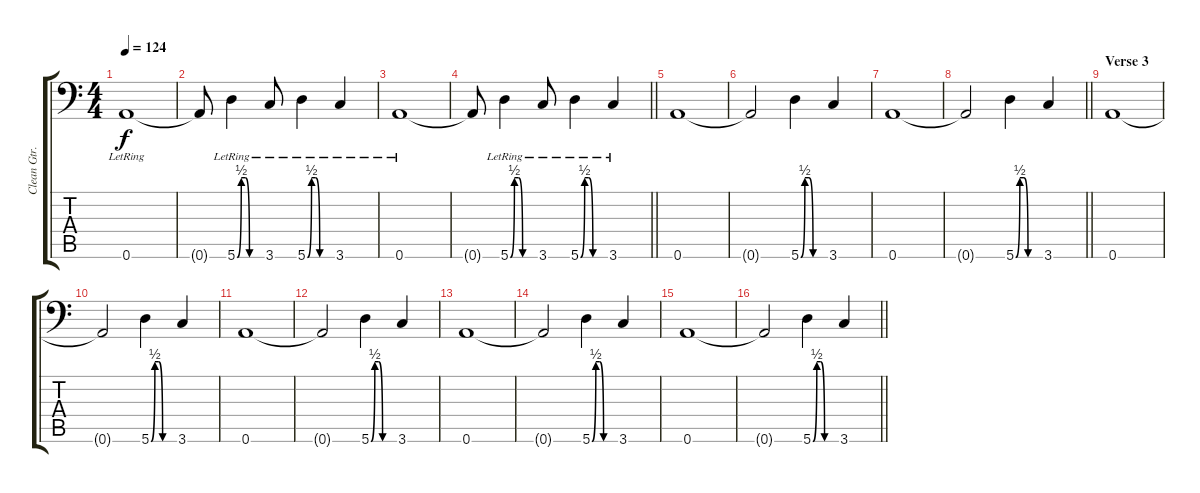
\track ("Clean Gtr. 2" "Clean Gtr.") {instrument electricguitarclean}
\staff {score tabs}
\tuning (B3 Gb3 D3 A2 E2 A1) {hide}
\ts (4 4)
\tempo 124
\clef f4
\ks c
0.6{lr}.1{dy f} |
0.6{t}.8 5.6{be (custom 0 0 10 2 20 2 30 0 60 0) lr}.4 3.6{lr}.8 5.6{be (custom 0 0 10 2 20 2 30 0 60 0) lr}.4 3.6{lr}.4 |
0.6{lr}.1 |
\barLineRight lightlight
0.6{t}.8 5.6{be (custom 0 0 10 2 20 2 30 0 60 0) lr}.4 3.6{lr}.8 5.6{be (custom 0 0 10 2 20 2 30 0 60 0) lr}.4 3.6{lr}.4 |
\section ("" "")
0.6.1 |
0.6{t}.2 5.6{be (custom 0 0 10 2 20 2 30 0 60 0)}.4 3.6.4 |
0.6.1 |
\barLineRight lightlight
0.6{t}.2 5.6{be (custom 0 0 10 2 20 2 30 0 60 0)}.4 3.6.4 |
\section ("" "Verse 3")
0.6.1 |
0.6{t}.2 5.6{be (custom 0 0 10 2 20 2 30 0 60 0)}.4 3.6.4 |
0.6.1 |
0.6{t}.2 5.6{be (custom 0 0 10 2 20 2 30 0 60 0)}.4 3.6.4 |
0.6.1 |
0.6{t}.2 5.6{be (custom 0 0 10 2 20 2 30 0 60 0)}.4 3.6.4 |
0.6.1 |
\barLineRight lightlight
0.6{t}.2 5.6{be (custom 0 0 10 2 20 2 30 0 60 0)}.4 3.6.4
